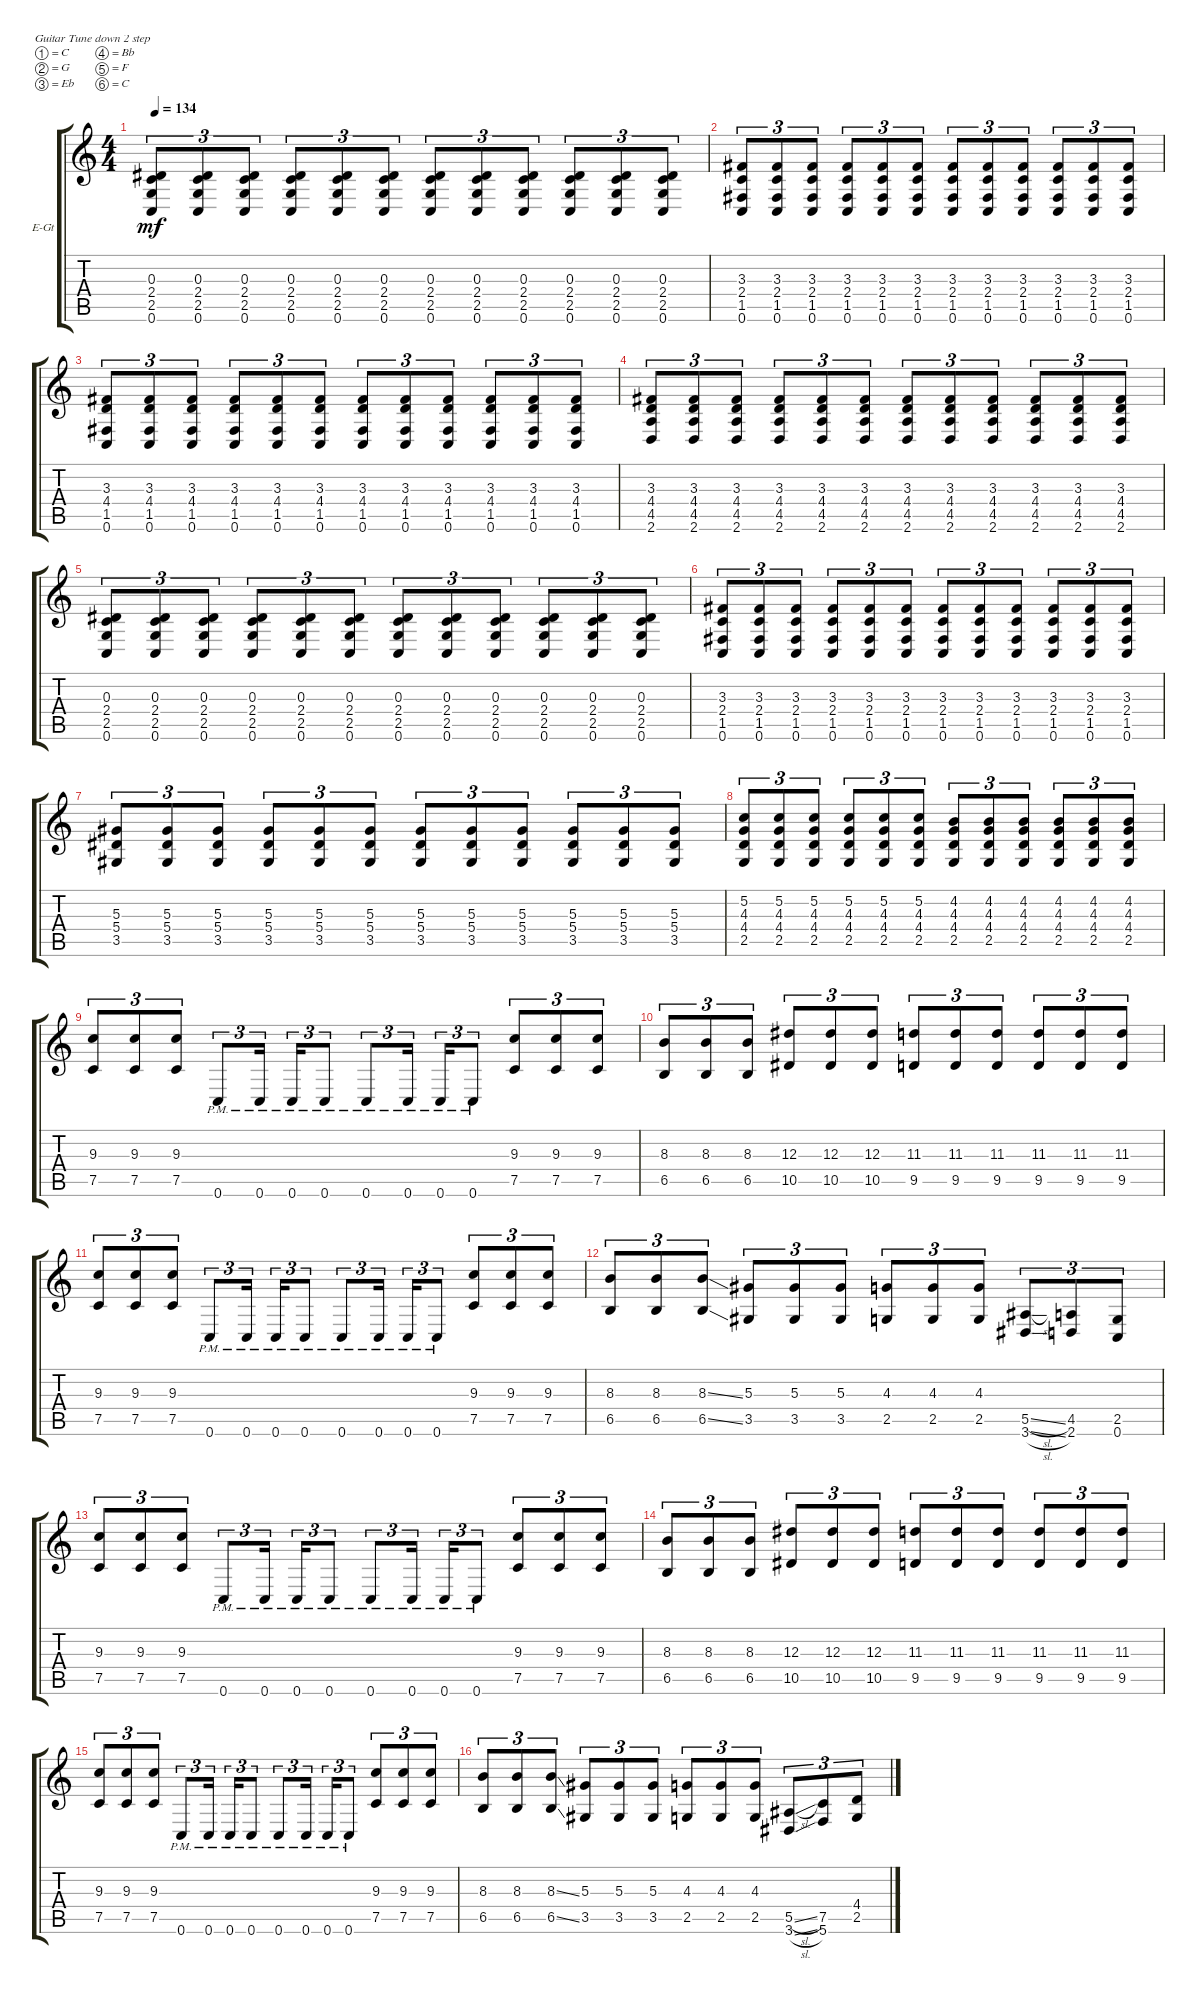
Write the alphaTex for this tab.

\defaultSystemsLayout 4
\bracketExtendMode groupsimilarinstruments
\firstSystemTrackNameOrientation horizontal
\otherSystemsTrackNameOrientation horizontal
\track ("Eschbach Rhythm" "E-Gt") {instrument overdrivenguitar}
\staff {score tabs}
\tuning (C4 G3 Eb3 Bb2 F2 C2)
\ts (4 4)
\tempo 134
\clef g2
\ks c
(2.4 2.5 0.3 0.6).8{tu (3 2) dy mf} (2.4 2.5 0.3 0.6).8{tu (3 2)} (2.4 2.5 0.3 0.6).8{tu (3 2)} (2.4 2.5 0.3 0.6).8{tu (3 2)} (2.4 2.5 0.3 0.6).8{tu (3 2)} (2.4 2.5 0.3 0.6).8{tu (3 2)} (2.4 2.5 0.3 0.6).8{tu (3 2)} (2.4 2.5 0.3 0.6).8{tu (3 2)} (2.4 2.5 0.3 0.6).8{tu (3 2)} (2.4 2.5 0.3 0.6).8{tu (3 2)} (2.4 2.5 0.3 0.6).8{tu (3 2)} (2.4 2.5 0.3 0.6).8{tu (3 2)} |
(1.5 2.4 3.3 0.6).8{tu (3 2)} (1.5 2.4 3.3 0.6).8{tu (3 2)} (1.5 2.4 3.3 0.6).8{tu (3 2)} (1.5 2.4 3.3 0.6).8{tu (3 2)} (1.5 2.4 3.3 0.6).8{tu (3 2)} (1.5 2.4 3.3 0.6).8{tu (3 2)} (1.5 2.4 3.3 0.6).8{tu (3 2)} (1.5 2.4 3.3 0.6).8{tu (3 2)} (1.5 2.4 3.3 0.6).8{tu (3 2)} (1.5 2.4 3.3 0.6).8{tu (3 2)} (1.5 2.4 3.3 0.6).8{tu (3 2)} (1.5 2.4 3.3 0.6).8{tu (3 2)} |
(3.3 4.4 1.5 0.6).8{tu (3 2)} (3.3 4.4 1.5 0.6).8{tu (3 2)} (3.3 4.4 1.5 0.6).8{tu (3 2)} (3.3 4.4 1.5 0.6).8{tu (3 2)} (3.3 4.4 1.5 0.6).8{tu (3 2)} (3.3 4.4 1.5 0.6).8{tu (3 2)} (3.3 4.4 1.5 0.6).8{tu (3 2)} (3.3 4.4 1.5 0.6).8{tu (3 2)} (3.3 4.4 1.5 0.6).8{tu (3 2)} (3.3 4.4 1.5 0.6).8{tu (3 2)} (3.3 4.4 1.5 0.6).8{tu (3 2)} (3.3 4.4 1.5 0.6).8{tu (3 2)} |
(4.4 4.5 2.6 3.3).8{tu (3 2)} (4.4 4.5 2.6 3.3).8{tu (3 2)} (4.4 4.5 2.6 3.3).8{tu (3 2)} (4.4 4.5 2.6 3.3).8{tu (3 2)} (4.4 4.5 2.6 3.3).8{tu (3 2)} (4.4 4.5 2.6 3.3).8{tu (3 2)} (4.4 4.5 2.6 3.3).8{tu (3 2)} (4.4 4.5 2.6 3.3).8{tu (3 2)} (4.4 4.5 2.6 3.3).8{tu (3 2)} (4.4 4.5 2.6 3.3).8{tu (3 2)} (4.4 4.5 2.6 3.3).8{tu (3 2)} (4.4 4.5 2.6 3.3).8{tu (3 2)} |
(2.4 2.5 0.3 0.6).8{tu (3 2)} (2.4 2.5 0.3 0.6).8{tu (3 2)} (2.4 2.5 0.3 0.6).8{tu (3 2)} (2.4 2.5 0.3 0.6).8{tu (3 2)} (2.4 2.5 0.3 0.6).8{tu (3 2)} (2.4 2.5 0.3 0.6).8{tu (3 2)} (2.4 2.5 0.3 0.6).8{tu (3 2)} (2.4 2.5 0.3 0.6).8{tu (3 2)} (2.4 2.5 0.3 0.6).8{tu (3 2)} (2.4 2.5 0.3 0.6).8{tu (3 2)} (2.4 2.5 0.3 0.6).8{tu (3 2)} (2.4 2.5 0.3 0.6).8{tu (3 2)} |
(1.5 2.4 3.3 0.6).8{tu (3 2)} (1.5 2.4 3.3 0.6).8{tu (3 2)} (1.5 2.4 3.3 0.6).8{tu (3 2)} (1.5 2.4 3.3 0.6).8{tu (3 2)} (1.5 2.4 3.3 0.6).8{tu (3 2)} (1.5 2.4 3.3 0.6).8{tu (3 2)} (1.5 2.4 3.3 0.6).8{tu (3 2)} (1.5 2.4 3.3 0.6).8{tu (3 2)} (1.5 2.4 3.3 0.6).8{tu (3 2)} (1.5 2.4 3.3 0.6).8{tu (3 2)} (1.5 2.4 3.3 0.6).8{tu (3 2)} (1.5 2.4 3.3 0.6).8{tu (3 2)} |
(3.5 5.4 5.3).8{tu (3 2)} (3.5 5.4 5.3).8{tu (3 2)} (3.5 5.4 5.3).8{tu (3 2)} (3.5 5.4 5.3).8{tu (3 2)} (3.5 5.4 5.3).8{tu (3 2)} (3.5 5.4 5.3).8{tu (3 2)} (3.5 5.4 5.3).8{tu (3 2)} (3.5 5.4 5.3).8{tu (3 2)} (3.5 5.4 5.3).8{tu (3 2)} (3.5 5.4 5.3).8{tu (3 2)} (3.5 5.4 5.3).8{tu (3 2)} (3.5 5.4 5.3).8{tu (3 2)} |
(5.2 2.5 4.3 4.4).8{tu (3 2)} (5.2 2.5 4.3 4.4).8{tu (3 2)} (5.2 2.5 4.3 4.4).8{tu (3 2)} (5.2 2.5 4.3 4.4).8{tu (3 2)} (5.2 2.5 4.3 4.4).8{tu (3 2)} (5.2 2.5 4.4 4.3).8{tu (3 2)} (4.2 2.5 4.3 4.4).8{tu (3 2)} (4.2 2.5 4.3 4.4).8{tu (3 2)} (4.2 2.5 4.3 4.4).8{tu (3 2)} (4.2 2.5 4.3 4.4).8{tu (3 2)} (4.2 2.5 4.3 4.4).8{tu (3 2)} (4.2 2.5 4.4 4.3).8{tu (3 2)} |
(7.5 9.3).8{tu (3 2)} (7.5 9.3).8{tu (3 2)} (7.5 9.3).8{tu (3 2)} 0.6{pm}.8{tu (3 2)} 0.6{pm}.16{tu (3 2)} 0.6{pm}.16{tu (3 2)} 0.6{pm}.8{tu (3 2)} 0.6{pm}.8{tu (3 2)} 0.6{pm}.16{tu (3 2)} 0.6{pm}.16{tu (3 2)} 0.6{pm}.8{tu (3 2)} (7.5 9.3).8{tu (3 2)} (9.3 7.5).8{tu (3 2)} (9.3 7.5).8{tu (3 2)} |
(6.5 8.3).8{tu (3 2)} (6.5 8.3).8{tu (3 2)} (6.5 8.3).8{tu (3 2)} (10.5 12.3).8{tu (3 2)} (10.5 12.3).8{tu (3 2)} (10.5 12.3).8{tu (3 2)} (9.5 11.3).8{tu (3 2)} (9.5 11.3).8{tu (3 2)} (9.5 11.3).8{tu (3 2)} (9.5 11.3).8{tu (3 2)} (9.5 11.3).8{tu (3 2)} (9.5 11.3).8{tu (3 2)} |
(7.5 9.3).8{tu (3 2)} (7.5 9.3).8{tu (3 2)} (7.5 9.3).8{tu (3 2)} 0.6{pm}.8{tu (3 2)} 0.6{pm}.16{tu (3 2)} 0.6{pm}.16{tu (3 2)} 0.6{pm}.8{tu (3 2)} 0.6{pm}.8{tu (3 2)} 0.6{pm}.16{tu (3 2)} 0.6{pm}.16{tu (3 2)} 0.6{pm}.8{tu (3 2)} (7.5 9.3).8{tu (3 2)} (9.3 7.5).8{tu (3 2)} (9.3 7.5).8{tu (3 2)} |
(6.5 8.3).8{tu (3 2)} (6.5 8.3).8{tu (3 2)} (6.5{ss} 8.3{ss}).8{tu (3 2)} (3.5 5.3).8{tu (3 2)} (3.5 5.3).8{tu (3 2)} (3.5 5.3).8{tu (3 2)} (4.3 2.5).8{tu (3 2)} (4.3 2.5).8{tu (3 2)} (4.3 2.5).8{tu (3 2)} (3.6{sl} 5.5{sl}).8{tu (3 2)} (2.6 4.5).8{tu (3 2)} (0.6 2.5).8{tu (3 2)} |
(7.5 9.3).8{tu (3 2)} (7.5 9.3).8{tu (3 2)} (7.5 9.3).8{tu (3 2)} 0.6{pm}.8{tu (3 2)} 0.6{pm}.16{tu (3 2)} 0.6{pm}.16{tu (3 2)} 0.6{pm}.8{tu (3 2)} 0.6{pm}.8{tu (3 2)} 0.6{pm}.16{tu (3 2)} 0.6{pm}.16{tu (3 2)} 0.6{pm}.8{tu (3 2)} (7.5 9.3).8{tu (3 2)} (9.3 7.5).8{tu (3 2)} (9.3 7.5).8{tu (3 2)} |
(6.5 8.3).8{tu (3 2)} (6.5 8.3).8{tu (3 2)} (6.5 8.3).8{tu (3 2)} (10.5 12.3).8{tu (3 2)} (10.5 12.3).8{tu (3 2)} (10.5 12.3).8{tu (3 2)} (9.5 11.3).8{tu (3 2)} (9.5 11.3).8{tu (3 2)} (9.5 11.3).8{tu (3 2)} (9.5 11.3).8{tu (3 2)} (9.5 11.3).8{tu (3 2)} (9.5 11.3).8{tu (3 2)} |
(7.5 9.3).8{tu (3 2)} (7.5 9.3).8{tu (3 2)} (7.5 9.3).8{tu (3 2)} 0.6{pm}.8{tu (3 2)} 0.6{pm}.16{tu (3 2)} 0.6{pm}.16{tu (3 2)} 0.6{pm}.8{tu (3 2)} 0.6{pm}.8{tu (3 2)} 0.6{pm}.16{tu (3 2)} 0.6{pm}.16{tu (3 2)} 0.6{pm}.8{tu (3 2)} (7.5 9.3).8{tu (3 2)} (9.3 7.5).8{tu (3 2)} (9.3 7.5).8{tu (3 2)} |
(6.5 8.3).8{tu (3 2)} (6.5 8.3).8{tu (3 2)} (6.5{ss} 8.3{ss}).8{tu (3 2)} (3.5 5.3).8{tu (3 2)} (3.5 5.3).8{tu (3 2)} (3.5 5.3).8{tu (3 2)} (4.3 2.5).8{tu (3 2)} (4.3 2.5).8{tu (3 2)} (4.3 2.5).8{tu (3 2)} (3.6{sl} 5.5{sl}).8{tu (3 2)} (5.6 7.5).8{tu (3 2)} (2.5 4.4).8{tu (3 2)}
